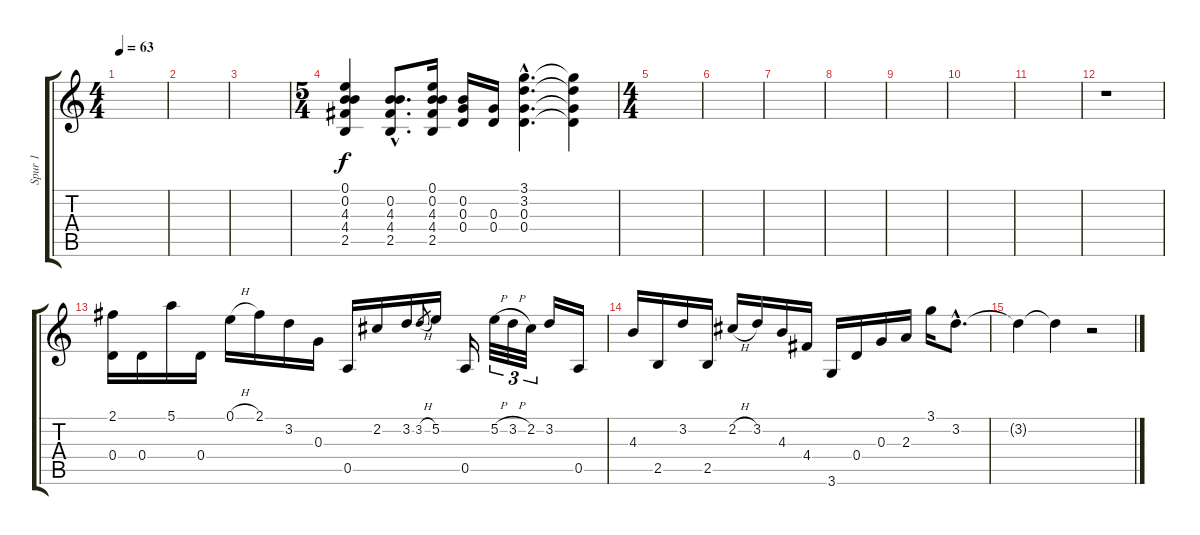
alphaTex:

\track ("Spur 1" "Spur 1") {instrument acousticguitarnylon}
\staff {score tabs}
\tuning (E4 B3 G3 D3 A2 E2) {hide}
\ts (4 4)
\tempo 63
\clef g2
\ks c
|
|
|
\ts (5 4)
(0.1 0.2 4.3 4.4 2.5).4 (0.2{hac} 4.3{hac} 4.4{hac} 2.5{hac}).8{d} (0.1 0.2 4.3 4.4 2.5).16 (0.2 0.3 0.4).16 (0.3 0.4).16 (3.1{hac} 3.2{hac} 0.3{hac} 0.4{hac}).4{d} (3.1{t} 3.2{t} 0.3{t} 0.4{t}).4 |
\ts (4 4)
|
|
|
|
|
|
|
r.1 |
(2.1 0.4).16 0.4.16 5.1.16 0.4.16 0.1{h}.16 2.1.16 3.2.16 0.3.16 0.5.16 2.2.16 3.2.16 3.2{h}.8{gr} 5.2.16 0.5.16 5.2{h}.32{tu (3 2)} 3.2{h}.32{tu (3 2)} 2.2.32{tu (3 2)} 3.2.16 0.5.16 |
4.3.16 2.5.16 3.2.16 2.5.16 2.2{h}.16 3.2.16 4.3.16 4.4.16 3.6.16 0.4.16 0.3.16 2.3.16 3.1.16 3.2{hac}.8{d} |
3.2{t}.4 3.2{t}.4 r.2
